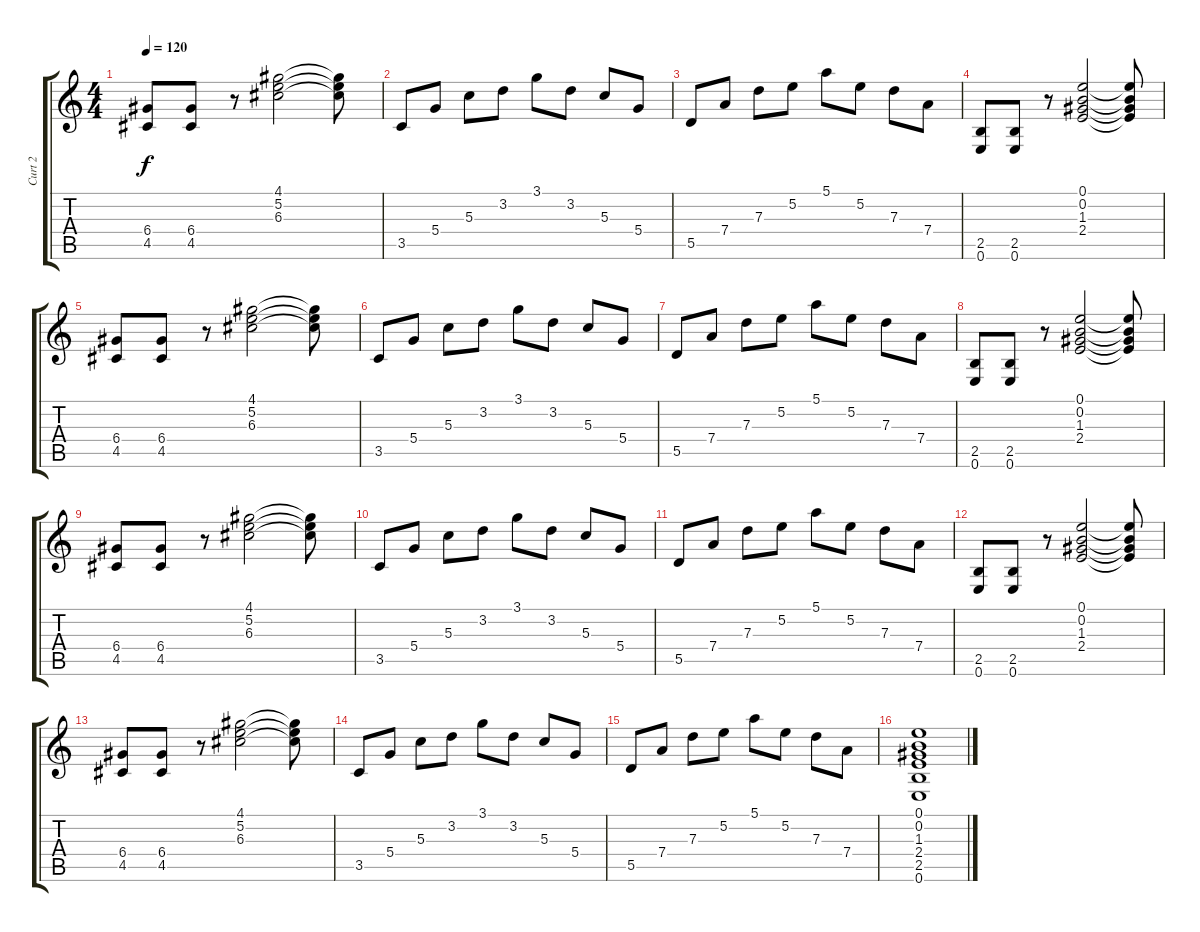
\track ("Curt 2" "Curt 2") {instrument distortionguitar}
\staff {score tabs}
\tuning (E4 B3 G3 D3 A2 E2) {hide}
\ts (4 4)
\tempo 120
\clef g2
\ks c
(6.4 4.5).8{dy f} (6.4 4.5).8 r.8 (4.1 5.2 6.3).2 (4.1{t} 5.2{t} 6.3{t}).8 |
3.5.8 5.4.8 5.3.8 3.2.8 3.1.8 3.2.8 5.3.8 5.4.8 |
5.5.8 7.4.8 7.3.8 5.2.8 5.1.8 5.2.8 7.3.8 7.4.8 |
(2.5 0.6).8 (2.5 0.6).8 r.8 (0.1 0.2 1.3 2.4).2 (0.1{t} 0.2{t} 1.3{t} 2.4{t}).8 |
(6.4 4.5).8 (6.4 4.5).8 r.8 (4.1 5.2 6.3).2 (4.1{t} 5.2{t} 6.3{t}).8 |
3.5.8 5.4.8 5.3.8 3.2.8 3.1.8 3.2.8 5.3.8 5.4.8 |
5.5.8 7.4.8 7.3.8 5.2.8 5.1.8 5.2.8 7.3.8 7.4.8 |
(2.5 0.6).8 (2.5 0.6).8 r.8 (0.1 0.2 1.3 2.4).2 (0.1{t} 0.2{t} 1.3{t} 2.4{t}).8 |
(6.4 4.5).8 (6.4 4.5).8 r.8 (4.1 5.2 6.3).2 (4.1{t} 5.2{t} 6.3{t}).8 |
3.5.8 5.4.8 5.3.8 3.2.8 3.1.8 3.2.8 5.3.8 5.4.8 |
5.5.8 7.4.8 7.3.8 5.2.8 5.1.8 5.2.8 7.3.8 7.4.8 |
(2.5 0.6).8 (2.5 0.6).8 r.8 (0.1 0.2 1.3 2.4).2 (0.1{t} 0.2{t} 1.3{t} 2.4{t}).8 |
(6.4 4.5).8 (6.4 4.5).8 r.8 (4.1 5.2 6.3).2 (4.1{t} 5.2{t} 6.3{t}).8 |
3.5.8 5.4.8 5.3.8 3.2.8 3.1.8 3.2.8 5.3.8 5.4.8 |
5.5.8 7.4.8 7.3.8 5.2.8 5.1.8 5.2.8 7.3.8 7.4.8 |
(0.1 0.2 1.3 2.4 2.5 0.6).1
